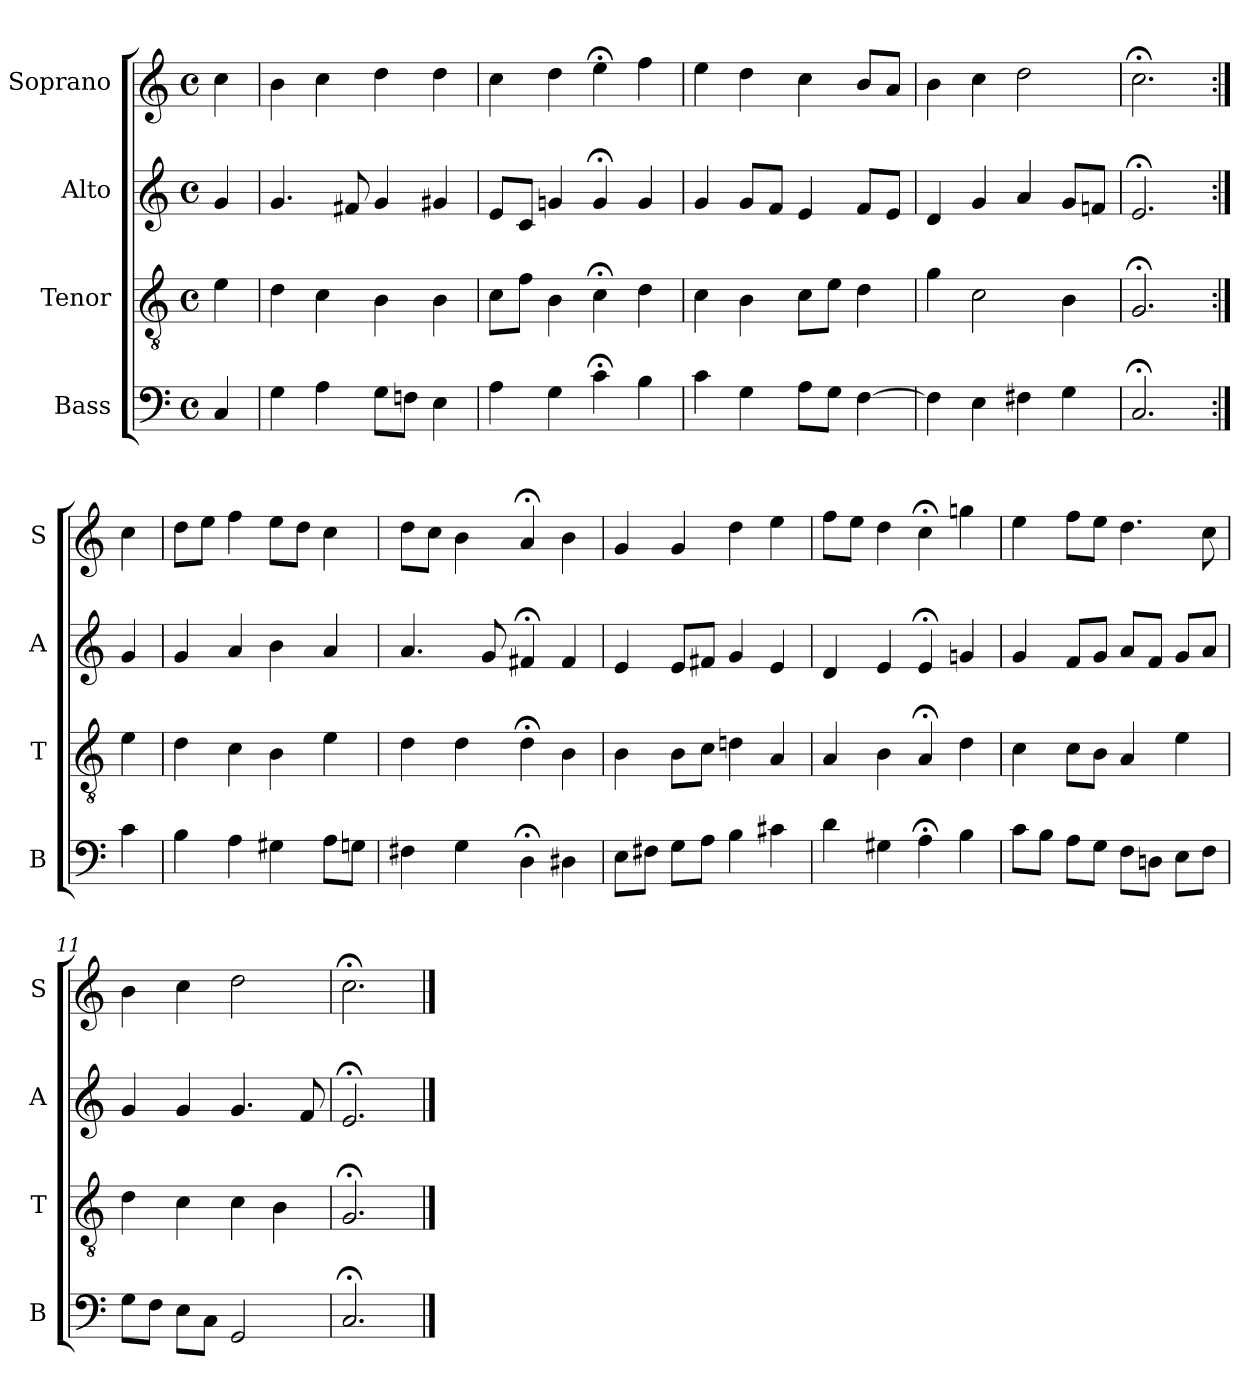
**kern	**kern	**kern	**kern
*part4	*part3	*part2	*part1
*staff4	*staff3	*staff2	*staff1
*I"Bass	*I"Tenor	*I"Alto	*I"Soprano
*I'B	*I'T	*I'A	*I'S
*clefF4	*clefGv2	*clefG2	*clefG2
*k[]	*k[]	*k[]	*k[]
*C:	*C:	*C:	*C:
*M4/4	*M4/4	*M4/4	*M4/4
*met(c)	*met(c)	*met(c)	*met(c)
*MM100	*MM100	*MM100	*MM100
=	=	=	=
4C	4e	4g	4cc
=1	=1	=1	=1
4G	4d	4.g	4b
4A	4c	.	4cci
.	.	8f#Xi	.
8GL	4B	4gi	4ddi
8FnJ	.	.	.
4E	4B	4g#X	4dd
=2	=2	=2	=2
4A	8cL	8eL	4cc
.	8fJ	8cJ	.
4G	4B	4gn	4dd
4c;<	4c;<	4g;<	4ee;<
4B	4d	4g	4ff
=3	=3	=3	=3
4c	4c	4g	4ee
4G	4B	8gL	4dd
.	.	8fJ	.
8AL	8cL	4e	4cc
8GJ	8eJ	.	.
[4F	4d	8fL	8bL
.	.	8eJ	8aJ
=4	=4	=4	=4
4F]	4g	4d	4b
4E	2c	4g	4cc
4F#X	.	4a	2dd
4G	4B	8gL	.
.	.	8fnJ	.
=5	=5	=5	=5
2.C;<	2.G;<	2.e;<	2.cc;<
=:|!	=:|!	=:|!	=:|!
4c	4e	4g	4cc
=6	=6	=6	=6
4B	4d	4g	8ddL
.	.	.	8eeJ
4A	4c	4a	4ff
4G#Xi	4Bi	4b	8eeL
.	.	.	8ddJ
8AiL	4ei	4a	4cc
8GnJ	.	.	.
=7	=7	=7	=7
4F#X	4d	4.a	8ddL
.	.	.	8ccJ
4G	4d	.	4b
.	.	8g	.
4D;<	4d;<	4f#X;<	4a;<
4D#X	4B	4f#	4b
=8	=8	=8	=8
8EL	4B	4e	4g
8F#XJ	.	.	.
8GL	8BL	8eL	4gi
8AJ	8cJ	8f#XiJ	.
4B	4dn	4gi	4ddi
4c#X	4A	4e	4ee
=9	=9	=9	=9
4d	4A	4d	8ffL
.	.	.	8eeJ
4G#X	4B	4e	4dd
4A;<	4A;<	4e;<	4cc;<
4B	4d	4gn	4ggn
=10	=10	=10	=10
8cL	4c	4g	4ee
8BJ	.	.	.
8AL	8cL	8fL	8ffL
8GJ	8BJ	8gJ	8eeJ
8FL	4A	8aL	4.dd
8DnJ	.	8fJ	.
8EL	4e	8gL	.
8FJ	.	8aJ	8cc
=11	=11	=11	=11
8GL	4d	4g	4b
8FJ	.	.	.
8EL	4c	4g	4cc
8CJ	.	.	.
2GG	4c	4.g	2dd
.	4B	.	.
.	.	8f	.
=12	=12	=12	=12
2.C;<	2.G;<	2.e;<	2.cc;<
==	==	==	==
*-	*-	*-	*-
